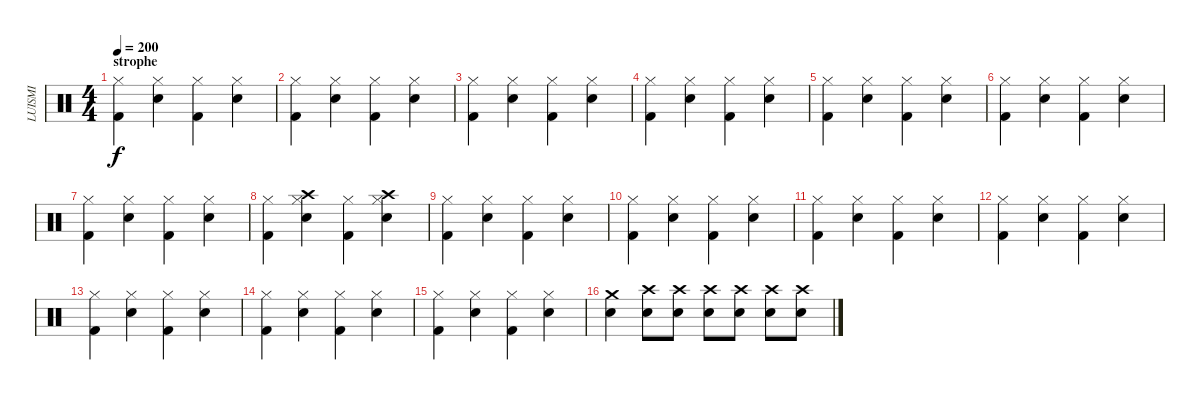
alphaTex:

\track ("LUISMI" "LUISMI") {instrument percussion}
\staff {score}
\articulation defaults
\ts (4 4)
\section ("" "strophe")
\tempo 200
\clef neutral
\ks c
("Hi-Hat (closed)" "Kick (hit) 2").4{dy f} ("Hi-Hat (closed)" "Snare (hit) 2").4 ("Hi-Hat (closed)" "Kick (hit) 2").4 ("Hi-Hat (closed)" "Snare (hit) 2").4 |
("Hi-Hat (closed)" "Kick (hit) 2").4 ("Hi-Hat (closed)" "Snare (hit) 2").4 ("Hi-Hat (closed)" "Kick (hit) 2").4 ("Hi-Hat (closed)" "Snare (hit) 2").4 |
("Hi-Hat (closed)" "Kick (hit) 2").4 ("Hi-Hat (closed)" "Snare (hit) 2").4 ("Hi-Hat (closed)" "Kick (hit) 2").4 ("Hi-Hat (closed)" "Snare (hit) 2").4 |
("Hi-Hat (closed)" "Kick (hit) 2").4 ("Hi-Hat (closed)" "Snare (hit) 2").4 ("Hi-Hat (closed)" "Kick (hit) 2").4 ("Hi-Hat (closed)" "Snare (hit) 2").4 |
("Hi-Hat (closed)" "Kick (hit) 2").4 ("Hi-Hat (closed)" "Snare (hit) 2").4 ("Hi-Hat (closed)" "Kick (hit) 2").4 ("Hi-Hat (closed)" "Snare (hit) 2").4 |
("Hi-Hat (closed)" "Kick (hit) 2").4 ("Hi-Hat (closed)" "Snare (hit) 2").4 ("Hi-Hat (closed)" "Kick (hit) 2").4 ("Hi-Hat (closed)" "Snare (hit) 2").4 |
("Hi-Hat (closed)" "Kick (hit) 2").4 ("Hi-Hat (closed)" "Snare (hit) 2").4 ("Hi-Hat (closed)" "Kick (hit) 2").4 ("Hi-Hat (closed)" "Snare (hit) 2").4 |
("Hi-Hat (closed)" "Kick (hit) 2").4 ("Hi-Hat (closed)" "Snare (hit) 2" "Crash high (hit)").4 ("Hi-Hat (closed)" "Kick (hit) 2").4 ("Hi-Hat (closed)" "Snare (hit) 2" "Crash high (hit)").4 |
("Hi-Hat (closed)" "Kick (hit) 2").4 ("Hi-Hat (closed)" "Snare (hit) 2").4 ("Hi-Hat (closed)" "Kick (hit) 2").4 ("Hi-Hat (closed)" "Snare (hit) 2").4 |
("Hi-Hat (closed)" "Kick (hit) 2").4 ("Hi-Hat (closed)" "Snare (hit) 2").4 ("Hi-Hat (closed)" "Kick (hit) 2").4 ("Hi-Hat (closed)" "Snare (hit) 2").4 |
("Hi-Hat (closed)" "Kick (hit) 2").4 ("Hi-Hat (closed)" "Snare (hit) 2").4 ("Hi-Hat (closed)" "Kick (hit) 2").4 ("Hi-Hat (closed)" "Snare (hit) 2").4 |
("Hi-Hat (closed)" "Kick (hit) 2").4 ("Hi-Hat (closed)" "Snare (hit) 2").4 ("Hi-Hat (closed)" "Kick (hit) 2").4 ("Hi-Hat (closed)" "Snare (hit) 2").4 |
("Hi-Hat (closed)" "Kick (hit) 2").4 ("Hi-Hat (closed)" "Snare (hit) 2").4 ("Hi-Hat (closed)" "Kick (hit) 2").4 ("Hi-Hat (closed)" "Snare (hit) 2").4 |
("Hi-Hat (closed)" "Kick (hit) 2").4 ("Hi-Hat (closed)" "Snare (hit) 2").4 ("Hi-Hat (closed)" "Kick (hit) 2").4 ("Hi-Hat (closed)" "Snare (hit) 2").4 |
("Hi-Hat (closed)" "Kick (hit) 2").4 ("Hi-Hat (closed)" "Snare (hit) 2").4 ("Hi-Hat (closed)" "Kick (hit) 2").4 ("Hi-Hat (closed)" "Snare (hit) 2").4 |
("Snare (hit) 2" "Crash medium (hit)").4 ("Snare (hit) 2" "Crash high (hit)").8 ("Snare (hit) 2" "Crash high (hit)").8 ("Snare (hit) 2" "Crash high (hit)").8 ("Snare (hit) 2" "Crash high (hit)").8 ("Snare (hit) 2" "Crash high (hit)").8 ("Snare (hit) 2" "Crash high (hit)").8
